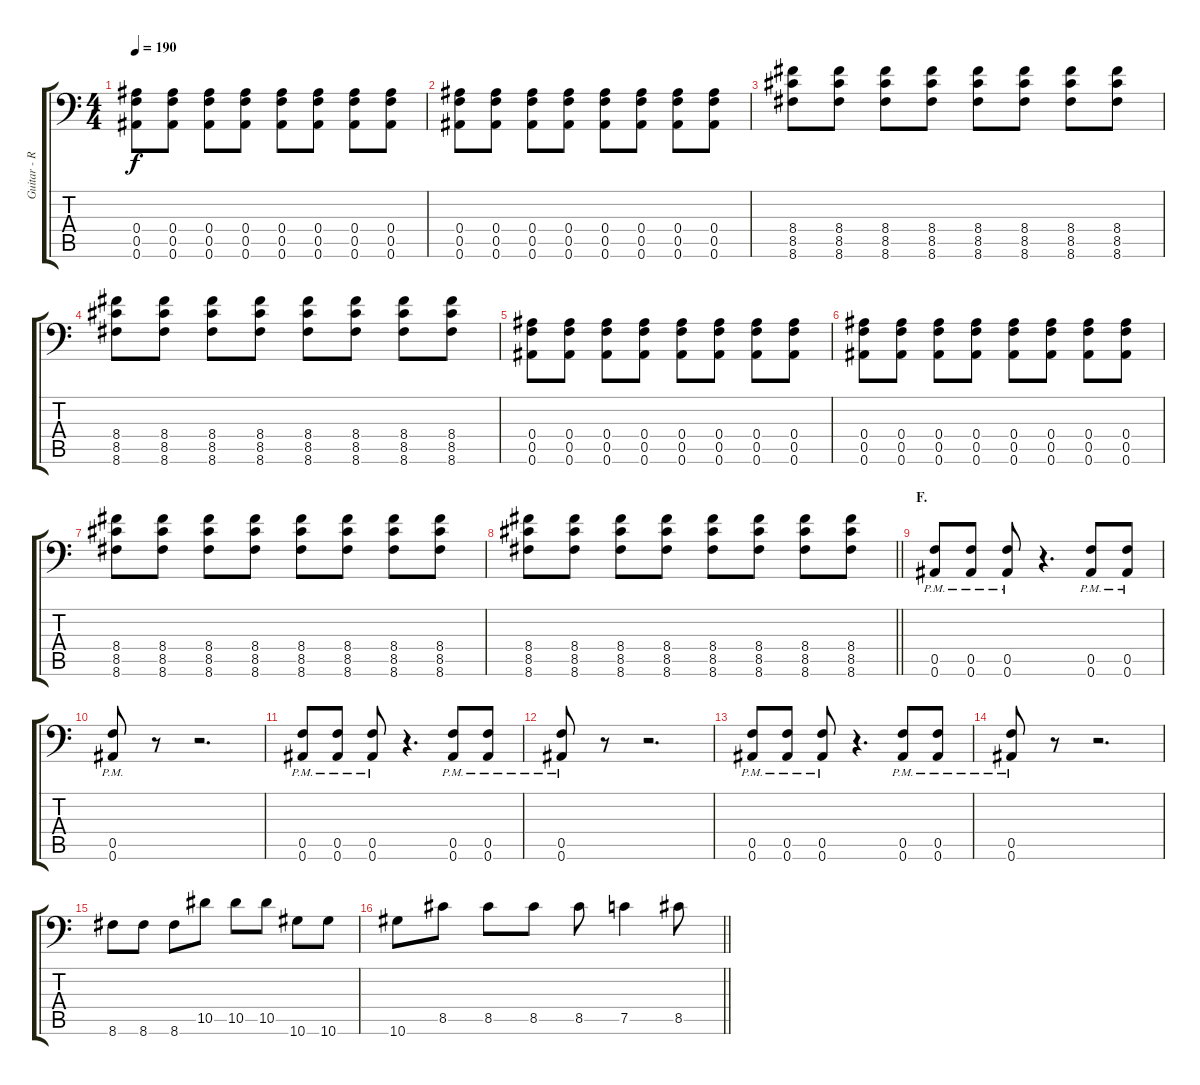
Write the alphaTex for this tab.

\track ("Guitar - Right" "Guitar - R") {instrument distortionguitar}
\staff {score tabs}
\tuning (C4 G3 Eb3 Bb2 F2 Bb1) {hide}
\ts (4 4)
\tempo 190
\clef f4
\ks c
(0.4 0.5 0.6).8{dy f} (0.4 0.5 0.6).8 (0.4 0.5 0.6).8 (0.4 0.5 0.6).8 (0.4 0.5 0.6).8 (0.4 0.5 0.6).8 (0.4 0.5 0.6).8 (0.4 0.5 0.6).8 |
(0.4 0.5 0.6).8 (0.4 0.5 0.6).8 (0.4 0.5 0.6).8 (0.4 0.5 0.6).8 (0.4 0.5 0.6).8 (0.4 0.5 0.6).8 (0.4 0.5 0.6).8 (0.4 0.5 0.6).8 |
(8.4 8.5 8.6).8 (8.4 8.5 8.6).8 (8.4 8.5 8.6).8 (8.4 8.5 8.6).8 (8.4 8.5 8.6).8 (8.4 8.5 8.6).8 (8.4 8.5 8.6).8 (8.4 8.5 8.6).8 |
(8.4 8.5 8.6).8 (8.4 8.5 8.6).8 (8.4 8.5 8.6).8 (8.4 8.5 8.6).8 (8.4 8.5 8.6).8 (8.4 8.5 8.6).8 (8.4 8.5 8.6).8 (8.4 8.5 8.6).8 |
(0.4 0.5 0.6).8 (0.4 0.5 0.6).8 (0.4 0.5 0.6).8 (0.4 0.5 0.6).8 (0.4 0.5 0.6).8 (0.4 0.5 0.6).8 (0.4 0.5 0.6).8 (0.4 0.5 0.6).8 |
(0.4 0.5 0.6).8 (0.4 0.5 0.6).8 (0.4 0.5 0.6).8 (0.4 0.5 0.6).8 (0.4 0.5 0.6).8 (0.4 0.5 0.6).8 (0.4 0.5 0.6).8 (0.4 0.5 0.6).8 |
(8.4 8.5 8.6).8 (8.4 8.5 8.6).8 (8.4 8.5 8.6).8 (8.4 8.5 8.6).8 (8.4 8.5 8.6).8 (8.4 8.5 8.6).8 (8.4 8.5 8.6).8 (8.4 8.5 8.6).8 |
\barLineRight lightlight
(8.4 8.5 8.6).8 (8.4 8.5 8.6).8 (8.4 8.5 8.6).8 (8.4 8.5 8.6).8 (8.4 8.5 8.6).8 (8.4 8.5 8.6).8 (8.4 8.5 8.6).8 (8.4 8.5 8.6).8 |
\section ("" "F.")
(0.5{pm} 0.6{pm}).8 (0.5{pm} 0.6{pm}).8 (0.5{pm} 0.6{pm}).8 r.4{d} (0.5{pm} 0.6{pm}).8 (0.5{pm} 0.6{pm}).8 |
(0.5{pm} 0.6{pm}).8 r.8 r.2{d} |
(0.5{pm} 0.6{pm}).8 (0.5{pm} 0.6{pm}).8 (0.5{pm} 0.6{pm}).8 r.4{d} (0.5{pm} 0.6{pm}).8 (0.5{pm} 0.6{pm}).8 |
(0.5{pm} 0.6{pm}).8 r.8 r.2{d} |
(0.5{pm} 0.6{pm}).8 (0.5{pm} 0.6{pm}).8 (0.5{pm} 0.6{pm}).8 r.4{d} (0.5{pm} 0.6{pm}).8 (0.5{pm} 0.6{pm}).8 |
(0.5{pm} 0.6{pm}).8 r.8 r.2{d} |
8.6.8 8.6.8 8.6.8 10.5.8 10.5.8 10.5.8 10.6.8 10.6.8 |
\barLineRight lightlight
10.6.8 8.5.8 8.5.8 8.5.8 8.5.8 7.5.4 8.5.8
